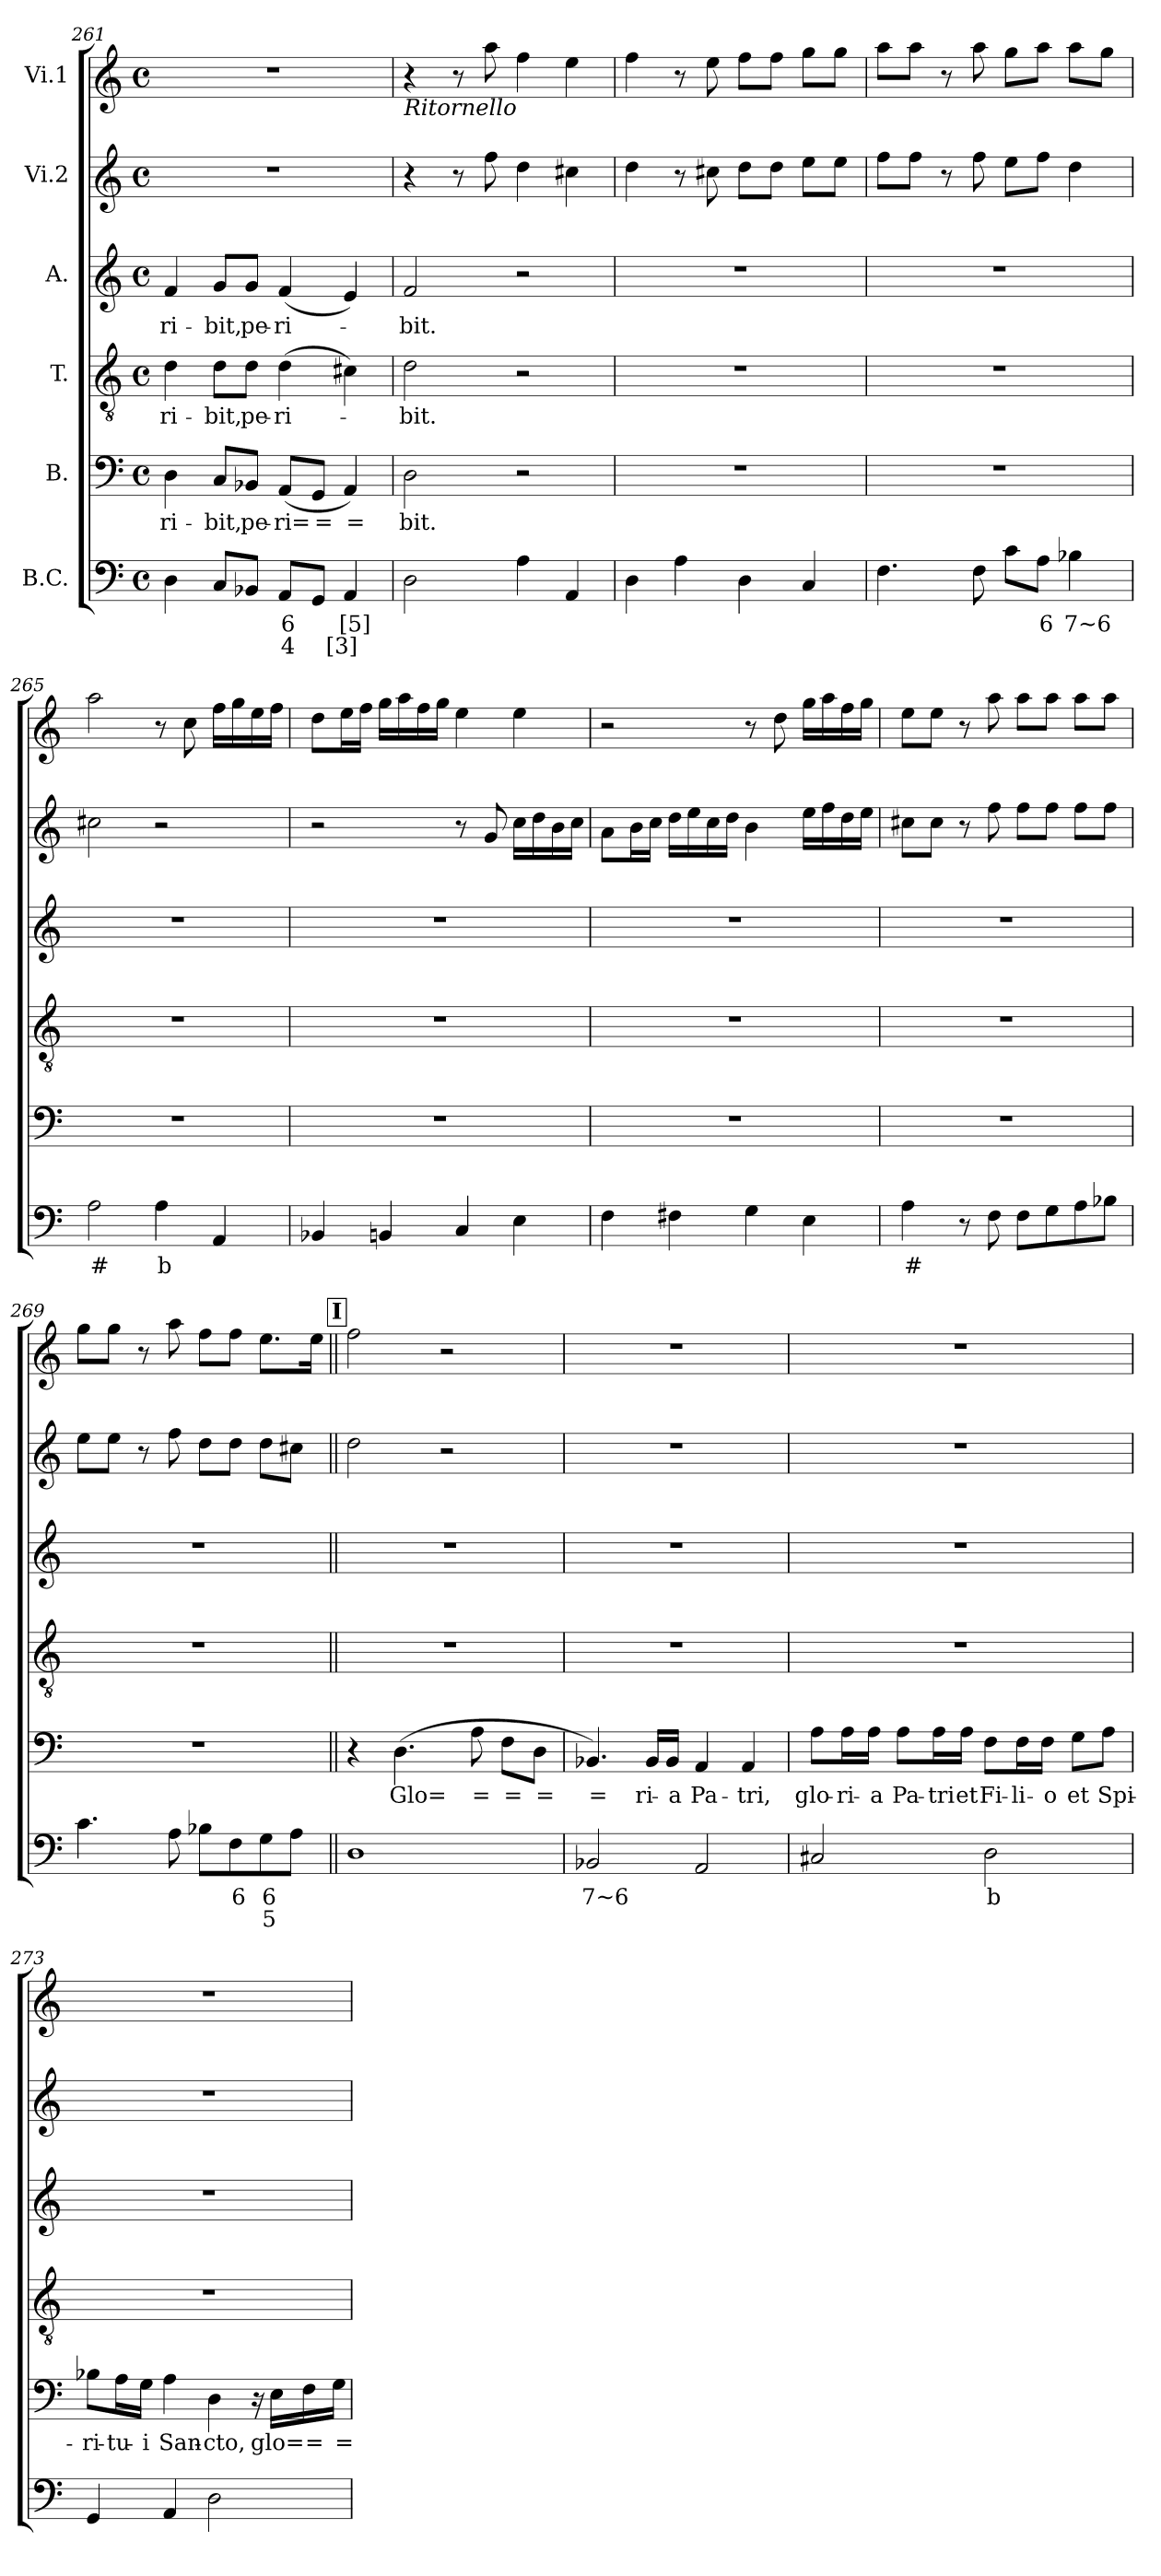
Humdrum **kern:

**kern	**text	**text	**kern	**text	**kern	**text	**kern	**text	**kern	**kern
*part6	*part6	*part6	*part5	*part5	*part4	*part4	*part3	*part3	*part2	*part1
*staff6	*staff6	*staff6	*staff5	*staff5	*staff4	*staff4	*staff3	*staff3	*staff2	*staff1
*I"B.C.	*	*	*I"B.	*	*I"T.	*	*I"A.	*	*I"Vi.2	*I"Vi.1
*clefF4	*	*	*clefF4	*	*clefGv2	*	*clefG2	*	*clefG2	*clefG2
*k[]	*	*	*k[]	*	*k[]	*	*k[]	*	*k[]	*k[]
*C:	*	*	*C:	*	*C:	*	*C:	*	*C:	*C:
*M4/4	*	*	*M4/4	*	*M4/4	*	*M4/4	*	*M4/4	*M4/4
*met(c)	*	*	*met(c)	*	*met(c)	*	*met(c)	*	*met(c)	*met(c)
=261	=261	=261	=261	=261	=261	=261	=261	=261	=261	=261
!	!	!	!	!LO:LY:b	!	!LO:LY:b	!	!LO:LY:b	!	!
4D\	.	.	4D\	-ri-	4d\	-ri-	4f/	-ri-	1r	1r
!	!	!	!	!LO:LY:b	!	!LO:LY:b	!	!LO:LY:b	!	!
8C/L	.	.	8C/L	-bit,	8d\L	-bit,	8g/L	-bit,	.	.
!	!	!	!	!LO:LY:b	!	!LO:LY:b	!	!LO:LY:b	!	!
8BB-X/J	.	.	8BB-X/J	pe-	8d\J	pe-	8g/J	pe-	.	.
!	!LO:LY:b	!LO:LY:b	!	!LO:LY:b	!	!LO:LY:b	!	!LO:LY:b	!	!
8AA/L	6	4	(<8AA/L	-ri=	(>4d\	-ri-	(>4f/	-ri-	.	.
!	!	!	!	!LO:LY:b	!	!	!	!	!	!
8GG/J	.	.	8GG/J	=	.	.	.	.	.	.
!	!LO:LY:b	!LO:LY:b	!	!LO:LY:b	!	!	!	!	!	!
4AA/	[5]	[3]	4AA/)	=	(4c#X\)	.	4e/)	.	.	.
=262	=262	=262	=262	=262	=262	=262	=262	=262	=262	=262
!	!	!	!	!	!	!	!	!	!	!LO:TX:b:i:t=Ritornello
!	!	!	!	!LO:LY:b	!	!LO:LY:b	!	!LO:LY:b	!	!
2D\	.	.	2D\	bit.	2d\	-bit.	2f/	-bit.	4r	4r
.	.	.	.	.	.	.	.	.	8r	8r
.	.	.	.	.	.	.	.	.	8ff\	8aa\
4A\	.	.	2r	.	2r	.	2r	.	4dd\	4ff\
4AA/	.	.	.	.	.	.	.	.	4cc#X\	4ee\
=263	=263	=263	=263	=263	=263	=263	=263	=263	=263	=263
4D\	.	.	1r	.	1r	.	1r	.	4dd\	4ff\
4A\	.	.	.	.	.	.	.	.	8r	8r
.	.	.	.	.	.	.	.	.	8cc#X\	8ee\
4D\	.	.	.	.	.	.	.	.	8dd\L	8ff\L
.	.	.	.	.	.	.	.	.	8dd\J	8ff\J
4C/	.	.	.	.	.	.	.	.	8ee\L	8gg\L
.	.	.	.	.	.	.	.	.	8ee\J	8gg\J
!!LO:LB:g=z
=264	=264	=264	=264	=264	=264	=264	=264	=264	=264	=264
4.F\	.	.	1r	.	1r	.	1r	.	8ff\L	8aa\L
.	.	.	.	.	.	.	.	.	8ff\J	8aa\J
.	.	.	.	.	.	.	.	.	8r	8r
8F\	.	.	.	.	.	.	.	.	8ff\	8aa\
8c\L	.	.	.	.	.	.	.	.	8ee\L	8gg\L
!	!LO:LY:b	!	!	!	!	!	!	!	!	!
8A\J	6	.	.	.	.	.	.	.	8ff\J	8aa\J
!	!LO:LY:b	!	!	!	!	!	!	!	!	!
4B-X\	7~6	.	.	.	.	.	.	.	4dd\	8aa\L
.	.	.	.	.	.	.	.	.	.	8gg\J
=265	=265	=265	=265	=265	=265	=265	=265	=265	=265	=265
!	!LO:LY:b	!	!	!	!	!	!	!	!	!
2A\	#	.	1r	.	1r	.	1r	.	2cc#X\	2aa\
!	!LO:LY:b	!	!	!	!	!	!	!	!	!
4A\	b	.	.	.	.	.	.	.	2r	8r
.	.	.	.	.	.	.	.	.	.	8cc\
4AA/	.	.	.	.	.	.	.	.	.	16ff\LL
.	.	.	.	.	.	.	.	.	.	16gg\
.	.	.	.	.	.	.	.	.	.	16ee\
.	.	.	.	.	.	.	.	.	.	16ff\JJ
=266	=266	=266	=266	=266	=266	=266	=266	=266	=266	=266
4BB-X/	.	.	1r	.	1r	.	1r	.	2r	8dd\L
.	.	.	.	.	.	.	.	.	.	16ee\L
.	.	.	.	.	.	.	.	.	.	16ff\JJ
4BBn/	.	.	.	.	.	.	.	.	.	16gg\LL
.	.	.	.	.	.	.	.	.	.	16aa\
.	.	.	.	.	.	.	.	.	.	16ff\
.	.	.	.	.	.	.	.	.	.	16gg\JJ
4C/	.	.	.	.	.	.	.	.	8r	4ee\
.	.	.	.	.	.	.	.	.	8g/	.
4E\	.	.	.	.	.	.	.	.	16cc\LL	4ee\
.	.	.	.	.	.	.	.	.	16dd\	.
.	.	.	.	.	.	.	.	.	16b\	.
.	.	.	.	.	.	.	.	.	16cc\JJ	.
=267	=267	=267	=267	=267	=267	=267	=267	=267	=267	=267
4F\	.	.	1r	.	1r	.	1r	.	8a\L	2r
.	.	.	.	.	.	.	.	.	16b\L	.
.	.	.	.	.	.	.	.	.	16cc\JJ	.
4F#X\	.	.	.	.	.	.	.	.	16dd\LL	.
.	.	.	.	.	.	.	.	.	16ee\	.
.	.	.	.	.	.	.	.	.	16cc\	.
.	.	.	.	.	.	.	.	.	16dd\JJ	.
4G\	.	.	.	.	.	.	.	.	4b\	8r
.	.	.	.	.	.	.	.	.	.	8dd\
4E\	.	.	.	.	.	.	.	.	16ee\LL	16gg\LL
.	.	.	.	.	.	.	.	.	16ff\	16aa\
.	.	.	.	.	.	.	.	.	16dd\	16ff\
.	.	.	.	.	.	.	.	.	16ee\JJ	16gg\JJ
=268	=268	=268	=268	=268	=268	=268	=268	=268	=268	=268
!	!LO:LY:b	!	!	!	!	!	!	!	!	!
4A\	#	.	1r	.	1r	.	1r	.	8cc#X\L	8ee\L
.	.	.	.	.	.	.	.	.	8cc#\J	8ee\J
8r	.	.	.	.	.	.	.	.	8r	8r
8F\	.	.	.	.	.	.	.	.	8ff\	8aa\
8F\L	.	.	.	.	.	.	.	.	8ff\L	8aa\L
8G\	.	.	.	.	.	.	.	.	8ff\J	8aa\J
8A\	.	.	.	.	.	.	.	.	8ff\L	8aa\L
8B-X\J	.	.	.	.	.	.	.	.	8ff\J	8aa\J
=269	=269	=269	=269	=269	=269	=269	=269	=269	=269	=269
4.c\	.	.	1r	.	1r	.	1r	.	8ee\L	8gg\L
.	.	.	.	.	.	.	.	.	8ee\J	8gg\J
.	.	.	.	.	.	.	.	.	8r	8r
8A\	.	.	.	.	.	.	.	.	8ff\	8aa\
8B-X\L	.	.	.	.	.	.	.	.	8dd\L	8ff\L
!	!LO:LY:b	!	!	!	!	!	!	!	!	!
8F\	6	.	.	.	.	.	.	.	8dd\J	8ff\J
!	!LO:LY:b	!LO:LY:b	!	!	!	!	!	!	!	!
8G\	6	5	.	.	.	.	.	.	8dd\L	8.ee\L
8A\J	.	.	.	.	.	.	.	.	8cc#X\J	.
.	.	.	.	.	.	.	.	.	.	16ee\Jk
!!LO:PB:g=z
!!LO:REH:place=s1:a:B:fs=17:t=I
=270||	=270||	=270||	=270||	=270||	=270||	=270||	=270||	=270||	=270||	=270||
1D	.	.	4r	.	1r	.	1r	.	2dd\	2ff\
!	!	!	!	!LO:LY:b	!	!	!	!	!	!
.	.	.	(>4.D\	Glo=	.	.	.	.	.	.
.	.	.	.	.	.	.	.	.	2r	2r
!	!	!	!	!LO:LY:b	!	!	!	!	!	!
.	.	.	8A\	=	.	.	.	.	.	.
!	!	!	!	!LO:LY:b	!	!	!	!	!	!
.	.	.	8F\L	=	.	.	.	.	.	.
!	!	!	!	!LO:LY:b	!	!	!	!	!	!
.	.	.	8D\J	=	.	.	.	.	.	.
=271	=271	=271	=271	=271	=271	=271	=271	=271	=271	=271
!	!LO:LY:b	!	!	!LO:LY:b	!	!	!	!	!	!
2BB-X/	7~6	.	4.BB-X/)	=	1r	.	1r	.	1r	1r
!	!	!	!	!LO:LY:b	!	!	!	!	!	!
.	.	.	16BB-/LL	ri-	.	.	.	.	.	.
!	!	!	!	!LO:LY:b	!	!	!	!	!	!
.	.	.	16BB-/JJ	-a	.	.	.	.	.	.
!	!	!	!	!LO:LY:b	!	!	!	!	!	!
2AA/	.	.	4AA/	Pa-	.	.	.	.	.	.
!	!	!	!	!LO:LY:b	!	!	!	!	!	!
.	.	.	4AA/	-tri,	.	.	.	.	.	.
=272	=272	=272	=272	=272	=272	=272	=272	=272	=272	=272
!	!	!	!	!LO:LY:b	!	!	!	!	!	!
2C#X/	.	.	8A\L	glo-	1r	.	1r	.	1r	1r
!	!	!	!	!LO:LY:b	!	!	!	!	!	!
.	.	.	16A\L	-ri-	.	.	.	.	.	.
!	!	!	!	!LO:LY:b	!	!	!	!	!	!
.	.	.	16A\JJ	-a	.	.	.	.	.	.
!	!	!	!	!LO:LY:b	!	!	!	!	!	!
.	.	.	8A\L	Pa-	.	.	.	.	.	.
!	!	!	!	!LO:LY:b	!	!	!	!	!	!
.	.	.	16A\L	-tri	.	.	.	.	.	.
!	!	!	!	!LO:LY:b	!	!	!	!	!	!
.	.	.	16A\JJ	et	.	.	.	.	.	.
!	!LO:LY:b	!	!	!LO:LY:b	!	!	!	!	!	!
2D\	b	.	8F\L	Fi-	.	.	.	.	.	.
!	!	!	!	!LO:LY:b	!	!	!	!	!	!
.	.	.	16F\L	-li-	.	.	.	.	.	.
!	!	!	!	!LO:LY:b	!	!	!	!	!	!
.	.	.	16F\JJ	-o	.	.	.	.	.	.
!	!	!	!	!LO:LY:b	!	!	!	!	!	!
.	.	.	8G\L	et	.	.	.	.	.	.
!	!	!	!	!LO:LY:b	!	!	!	!	!	!
.	.	.	8A\J	Spi-	.	.	.	.	.	.
=273	=273	=273	=273	=273	=273	=273	=273	=273	=273	=273
!	!	!	!	!LO:LY:b	!	!	!	!	!	!
4GG/	.	.	8B-X\L	-ri-	1r	.	1r	.	1r	1r
!	!	!	!	!LO:LY:b	!	!	!	!	!	!
.	.	.	16A\L	-tu-	.	.	.	.	.	.
!	!	!	!	!LO:LY:b	!	!	!	!	!	!
.	.	.	16G\JJ	-i	.	.	.	.	.	.
!	!	!	!	!LO:LY:b	!	!	!	!	!	!
4AA/	.	.	4A\	San-	.	.	.	.	.	.
!	!	!	!	!LO:LY:b	!	!	!	!	!	!
2D\	.	.	4D\	-cto,	.	.	.	.	.	.
.	.	.	16r	.	.	.	.	.	.	.
!	!	!	!	!LO:LY:b	!	!	!	!	!	!
.	.	.	16E\LL	glo=	.	.	.	.	.	.
!	!	!	!	!LO:LY:b	!	!	!	!	!	!
.	.	.	16F\	=	.	.	.	.	.	.
!	!	!	!	!LO:LY:b	!	!	!	!	!	!
.	.	.	16G\JJ	=	.	.	.	.	.	.
=	=	=	=	=	=	=	=	=	=	=
*-	*-	*-	*-	*-	*-	*-	*-	*-	*-	*-
